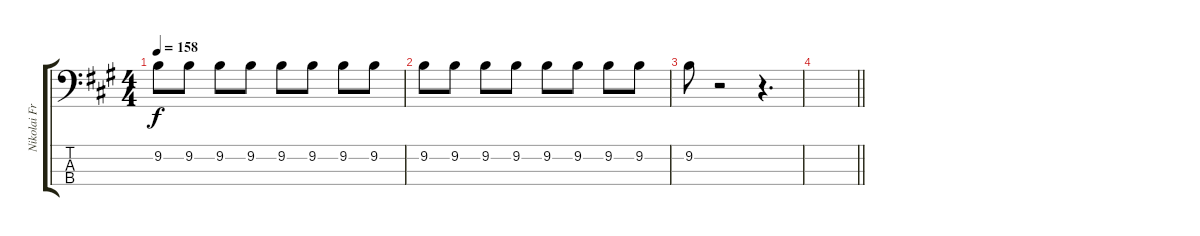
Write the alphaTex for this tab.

\track ("Nikolai Fraiture" "Nikolai Fr") {instrument electricbasspick}
\staff {score tabs}
\tuning (G2 D2 A1 E1) {hide}
\ts (4 4)
\tempo 158
\clef f4
\ks a
9.2.8{dy f} 9.2.8 9.2.8 9.2.8 9.2.8 9.2.8 9.2.8 9.2.8 |
9.2.8 9.2.8 9.2.8 9.2.8 9.2.8 9.2.8 9.2.8 9.2.8 |
9.2.8 r.2 r.4{d} |
\barLineRight lightlight
